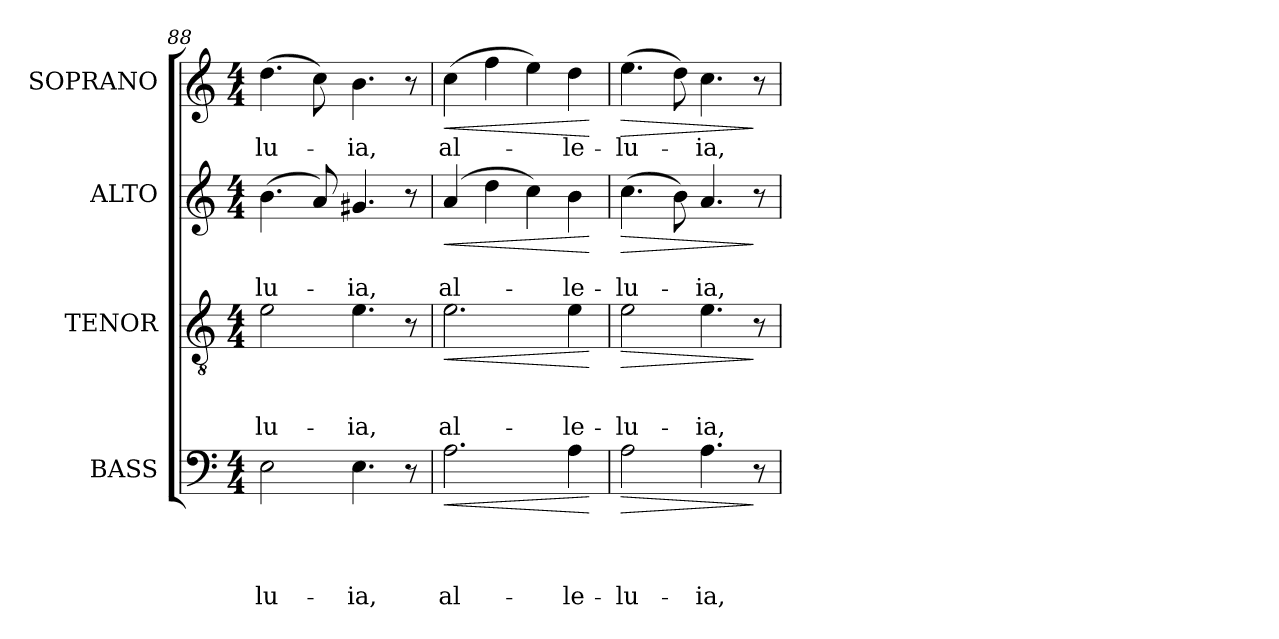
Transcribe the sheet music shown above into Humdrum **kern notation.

**kern	**text	**text	**text	**text	**dynam	**kern	**text	**text	**text	**dynam	**kern	**text	**text	**dynam	**kern	**text	**dynam
*part4	*part4	*part4	*part4	*part4	*part4	*part3	*part3	*part3	*part3	*part3	*part2	*part2	*part2	*part2	*part1	*part1	*part1
*staff4	*staff4	*staff4	*staff4	*staff4	*staff4	*staff3	*staff3	*staff3	*staff3	*staff3	*staff2	*staff2	*staff2	*staff2	*staff1	*staff1	*staff1
*I"BASS	*	*	*	*	*	*I"TENOR	*	*	*	*	*I"ALTO	*	*	*	*I"SOPRANO	*	*
*I'B.	*	*	*	*	*	*I'T.	*	*	*	*	*I'A.	*	*	*	*I'S.	*	*
*clefF4	*	*	*	*	*	*clefGv2	*	*	*	*	*clefG2	*	*	*	*clefG2	*	*
*k[]	*	*	*	*	*	*k[]	*	*	*	*	*k[]	*	*	*	*k[]	*	*
*C:	*	*	*	*	*	*C:	*	*	*	*	*C:	*	*	*	*C:	*	*
*M4/4	*	*	*	*	*	*M4/4	*	*	*	*	*M4/4	*	*	*	*M4/4	*	*
=88	=88	=88	=88	=88	=88	=88	=88	=88	=88	=88	=88	=88	=88	=88	=88	=88	=88
!	!	!	!	!LO:LY:b	!	!	!	!	!LO:LY:b	!	!	!	!LO:LY:b	!	!	!LO:LY:b	!
2E\	.	.	.	-lu-	.	2e\	.	.	-lu-	.	(>4.b\	.	-lu-	.	(>4.dd\	-lu-	.
.	.	.	.	.	.	.	.	.	.	.	8a/)	.	.	.	8cc\)	.	.
!	!	!	!	!LO:LY:b	!	!	!	!	!LO:LY:b	!	!	!	!LO:LY:b	!	!	!LO:LY:b	!
4.E\	.	.	.	-ia,	.	4.e\	.	.	-ia,	.	4.g#X/	.	-ia,	.	4.b\	-ia,	.
8r	.	.	.	.	.	8r	.	.	.	.	8r	.	.	.	8r	.	.
=89	=89	=89	=89	=89	=89	=89	=89	=89	=89	=89	=89	=89	=89	=89	=89	=89	=89
!	!	!	!	!LO:LY:b	!LO:HP:b	!	!	!	!LO:LY:b	!LO:HP:b	!	!	!LO:LY:b	!LO:HP:b	!	!LO:LY:b	!LO:HP:b
2.A\	.	.	.	al-	<	2.e\	.	.	al-	<	(4a/	.	al-	<	(>4cc\	al-	<
.	.	.	.	.	.	.	.	.	.	.	4dd\	.	.	.	4ff\	.	.
.	.	.	.	.	.	.	.	.	.	.	4cc\)	.	.	.	4ee\)	.	.
!	!	!	!	!LO:LY:b	!	!	!	!	!LO:LY:b	!	!	!	!LO:LY:b	!	!	!LO:LY:b	!
4A\	.	.	.	-le-	.	4e\	.	.	-le-	.	4b\	.	-le-	.	4dd\	-le-	.
.	.	.	.	.	[	.	.	.	.	[	.	.	.	[	.	.	[
=90	=90	=90	=90	=90	=90	=90	=90	=90	=90	=90	=90	=90	=90	=90	=90	=90	=90
!	!	!	!	!LO:LY:b	!LO:HP:b	!	!	!	!LO:LY:b	!LO:HP:b	!	!	!LO:LY:b	!LO:HP:b	!	!LO:LY:b	!LO:HP:b
2A\	.	.	.	-lu-	>	2e\	.	.	-lu-	>	(>4.cc\	.	-lu-	>	(>4.ee\	-lu-	>
.	.	.	.	.	.	.	.	.	.	.	8b\)	.	.	.	8dd\)	.	.
!	!	!	!	!LO:LY:b	!	!	!	!	!LO:LY:b	!	!	!	!LO:LY:b	!	!	!LO:LY:b	!
4.A\	.	.	.	-ia,	.	4.e\	.	.	-ia,	.	4.a/	.	-ia,	.	4.cc\	-ia,	.
8r	.	.	.	.	]	8r	.	.	.	]	8r	.	.	]	8r	.	]
=	=	=	=	=	=	=	=	=	=	=	=	=	=	=	=	=	=
*-	*-	*-	*-	*-	*-	*-	*-	*-	*-	*-	*-	*-	*-	*-	*-	*-	*-
